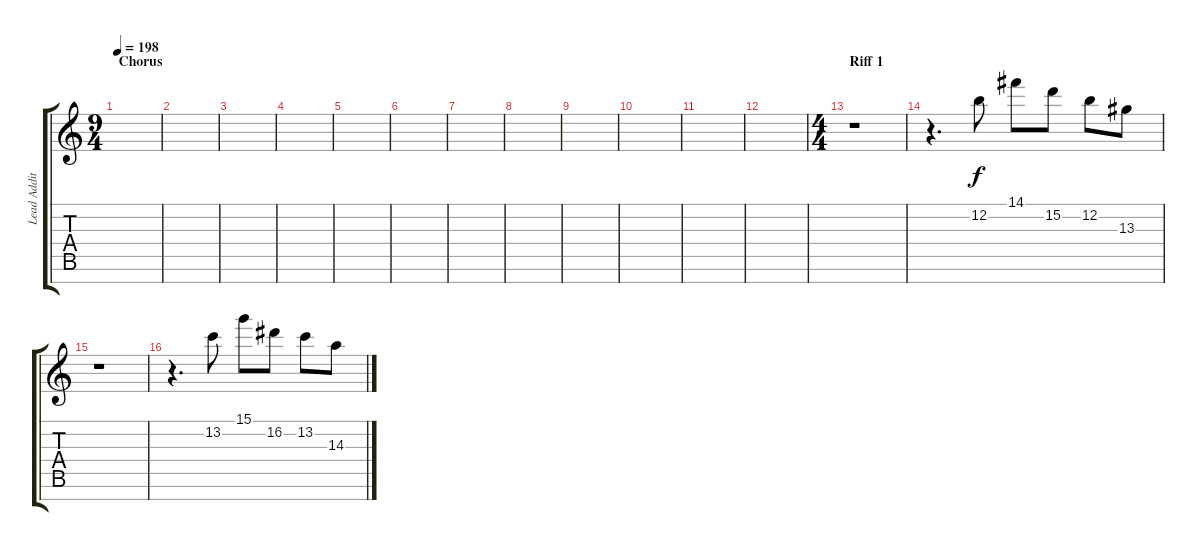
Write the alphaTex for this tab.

\track ("Lead Additional" "Lead Addit") {instrument overdrivenguitar}
\staff {score tabs}
\tuning (E4 B3 G3 D3 A2 E2 B1) {hide}
\ts (9 4)
\section ("" "Chorus")
\tempo 198
\clef g2
\ks c
|
|
|
|
|
|
|
|
|
|
|
|
\ts (4 4)
\section ("" "Riff 1")
r.1 |
r.4{d} 12.2.8 14.1.8 15.2.8 12.2.8 13.3.8 |
r.1 |
r.4{d} 13.2.8 15.1.8 16.2.8 13.2.8 14.3.8
